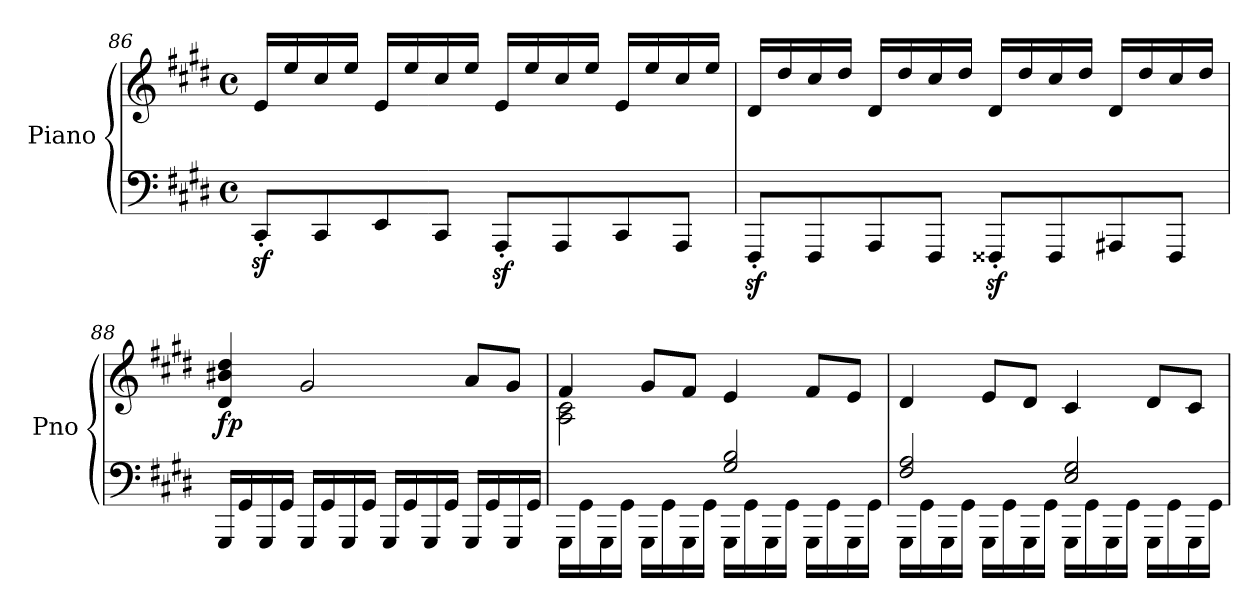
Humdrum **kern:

**kern	**kern	**dynam
*part1	*part1	*part1
*staff2	*staff1	*staff1/2
*I"Piano	*	*
*I'Pno	*	*
!!LO:LB:g=z
*clefF4	*clefG2	*
*k[f#c#g#d#]	*k[f#c#g#d#]	*
*M4/4	*M4/4	*
*met(c)	*met(c)	*
=86	=86	=86
8CC#z>'/L	16e/LL	.
.	16ee/	.
8CC#/	16cc#/	.
.	16ee/JJ	.
8EE/	16e/LL	.
.	16ee/	.
8CC#/J	16cc#/	.
.	16ee/JJ	.
8AAAz>'/L	16e/LL	.
.	16ee/	.
8AAA/	16cc#/	.
.	16ee/JJ	.
8CC#/	16e/LL	.
.	16ee/	.
8AAA/J	16cc#/	.
.	16ee/JJ	.
=87	=87	=87
8FFF#z>'/L	16d#/LL	.
.	16dd#/	.
8FFF#/	16cc#/	.
.	16dd#/JJ	.
8AAA/	16d#/LL	.
.	16dd#/	.
8FFF#/J	16cc#/	.
.	16dd#/JJ	.
8FFF##Xz>'/L	16d#/LL	.
.	16dd#/	.
8FFF##/	16cc#/	.
.	16dd#/JJ	.
8AAA#X/	16d#/LL	.
.	16dd#/	.
8FFF##/J	16cc#/	.
.	16dd#/JJ	.
=88	=88	=88
!	!	!LO:DY:b
16GGG#/LL	4d#/ 4b#X/ 4dd#/	fp
16GG#/	.	.
16GGG#/	.	.
16GG#/JJ	.	.
16GGG#/LL	2g#/	.
16GG#/	.	.
16GGG#/	.	.
16GG#/JJ	.	.
16GGG#/LL	.	.
16GG#/	.	.
16GGG#/	.	.
16GG#/JJ	.	.
16GGG#/LL	8a/L	.
16GG#/	.	.
16GGG#/	8g#/J	.
16GG#/JJ	.	.
!!LO:PB:g=z
=89	=89	=89
*^	*^	*
2ryy	16GGG#\LL	4f#/	(2A\ 2c#\	.
.	16GG#\	.	.	.
.	16GGG#\	.	.	.
.	16GG#\JJ	.	.	.
.	16GGG#\LL	8g#/L	.	.
.	16GG#\	.	.	.
.	16GGG#\	8f#/J	.	.
.	16GG#\JJ	.	.	.
2G#/ 2B/	16GGG#\LL	4e/	2ryy	.
.	16GG#\	.	.	.
.	16GGG#\	.	.	.
.	16GG#\JJ	.	.	.
.	16GGG#\LL	8f#/L	.	.
.	16GG#\	.	.	.
.	16GGG#\	8e/J	.	.
.	16GG#\JJ	.	.	.
*	*	*v	*v	*
=90	=90	=90	=90
2F#/ 2A/	16GGG#\LL	4d#/	.
.	16GG#\	.	.
.	16GGG#\	.	.
.	16GG#\JJ	.	.
.	16GGG#\LL	8e/L	.
.	16GG#\	.	.
.	16GGG#\	8d#/J	.
.	16GG#\JJ	.	.
2E/ 2G#/)	16GGG#\LL	4c#/	.
.	16GG#\	.	.
.	16GGG#\	.	.
.	16GG#\JJ	.	.
.	16GGG#\LL	8d#/L	.
.	16GG#\	.	.
.	16GGG#\	8c#/J	.
.	16GG#\JJ	.	.
*v	*v	*	*
=	=	=
*-	*-	*-
